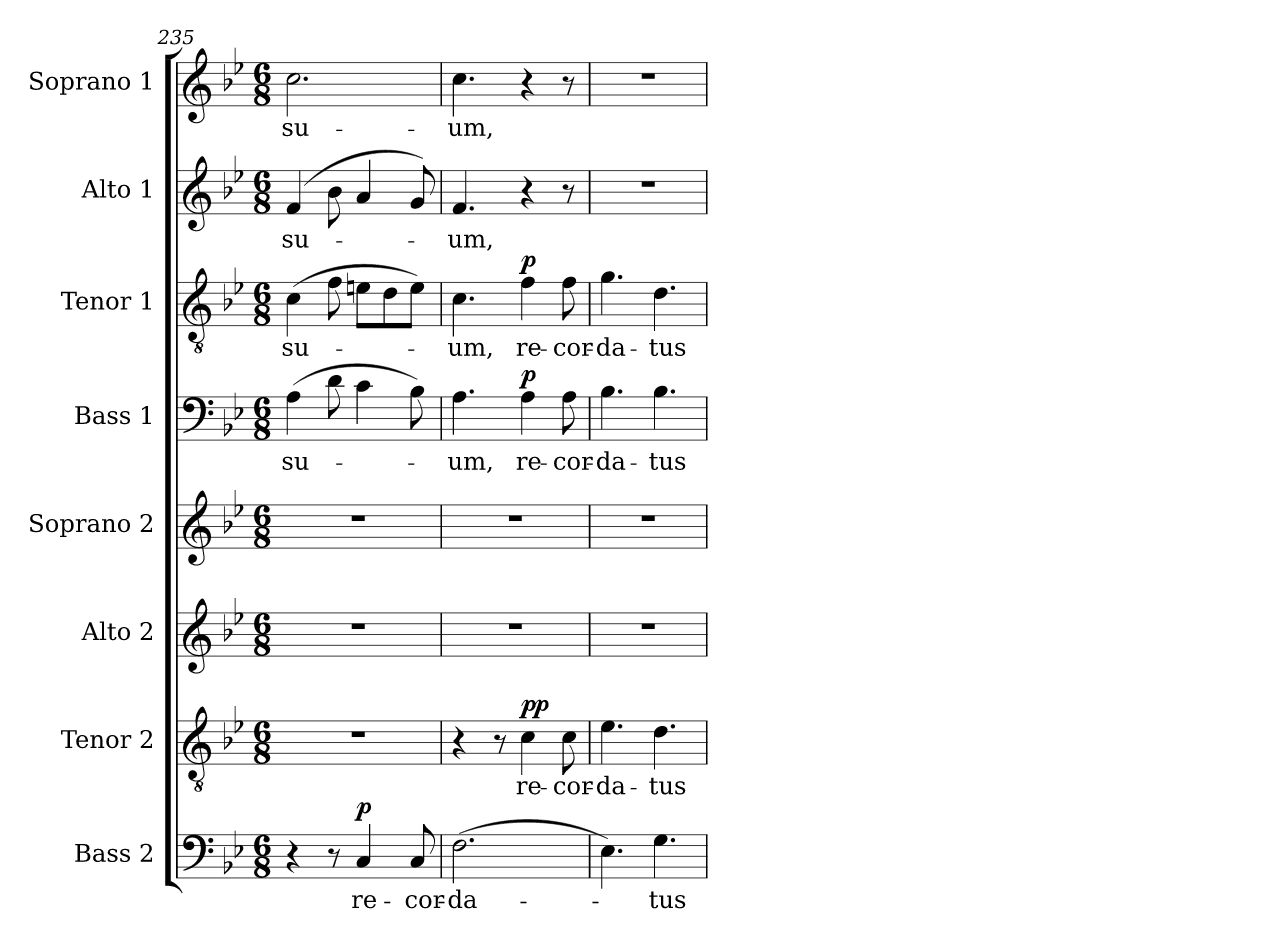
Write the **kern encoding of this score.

**kern	**text	**dynam	**kern	**text	**dynam	**kern	**kern	**kern	**text	**dynam	**kern	**text	**dynam	**kern	**text	**kern	**text
*part8	*part8	*part8	*part7	*part7	*part7	*part6	*part5	*part4	*part4	*part4	*part3	*part3	*part3	*part2	*part2	*part1	*part1
*staff8	*staff8	*staff8	*staff7	*staff7	*staff7	*staff6	*staff5	*staff4	*staff4	*staff4	*staff3	*staff3	*staff3	*staff2	*staff2	*staff1	*staff1
*I"Bass 2	*	*	*I"Tenor 2	*	*	*I"Alto 2	*I"Soprano 2	*I"Bass 1	*	*	*I"Tenor 1	*	*	*I"Alto 1	*	*I"Soprano 1	*
*I'B 2.	*	*	*I'T 2.	*	*	*I'A 2.	*I'S 2.	*I'B 1.	*	*	*I'T 1.	*	*	*I'A 1.	*	*I'S 1.	*
*clefF4	*	*	*clefGv2	*	*	*clefG2	*clefG2	*clefF4	*	*	*clefGv2	*	*	*clefG2	*	*clefG2	*
*	*	*	*ITrd7c12	*	*	*	*	*	*	*	*ITrd7c12	*	*	*	*	*	*
*k[b-e-]	*	*	*k[b-e-]	*	*	*k[b-e-]	*k[b-e-]	*k[b-e-]	*	*	*k[b-e-]	*	*	*k[b-e-]	*	*k[b-e-]	*
*B-:	*	*	*B-:	*	*	*B-:	*B-:	*B-:	*	*	*B-:	*	*	*B-:	*	*B-:	*
*M6/8	*	*	*M6/8	*	*	*M6/8	*M6/8	*M6/8	*	*	*M6/8	*	*	*M6/8	*	*M6/8	*
=235	=235	=235	=235	=235	=235	=235	=235	=235	=235	=235	=235	=235	=235	=235	=235	=235	=235
!	!	!	!LO:N:vis=1	!	!	!LO:N:vis=1	!LO:N:vis=1	!	!	!	!	!	!	!	!	!	!
!	!	!	!	!	!	!	!	!	!LO:LY:b:color=#000000	!	!	!	!	!	!	!	!
!	!	!	!	!	!	!	!	!	!	!	!	!LO:LY:b:color=#000000	!	!	!	!	!
!	!	!	!	!	!	!	!	!	!	!	!	!	!	!	!LO:LY:b:color=#000000	!	!
!	!	!	!	!	!	!	!	!	!	!	!	!	!	!	!	!	!LO:LY:b:color=#000000
4r	.	.	2.r	.	.	2.r	2.r	(4Ai\	su-	.	(4Ci\	su-	.	(4fi/	su-	2.cci\	su-
8r	.	.	.	.	.	.	.	8di\	.	.	8Fi\	.	.	8b-i\	.	.	.
!	!LO:LY:b:color=#000000	!	!	!	!	!	!	!	!	!	!	!	!	!	!	!	!
4Ci/	re-	p	.	.	.	.	.	4ci\	.	.	8Eni\L	.	.	4ai/	.	.	.
.	.	.	.	.	.	.	.	.	.	.	8Di\	.	.	.	.	.	.
!	!LO:LY:b:color=#000000	!	!	!	!	!	!	!	!	!	!	!	!	!	!	!	!
8Ci/	-cor-	.	.	.	.	.	.	8B-i\)	.	.	8Ei\J)	.	.	8gi/)	.	.	.
=236	=236	=236	=236	=236	=236	=236	=236	=236	=236	=236	=236	=236	=236	=236	=236	=236	=236
!	!LO:LY:b:color=#000000	!	!	!	!	!LO:N:vis=1	!LO:N:vis=1	!	!	!	!	!	!	!	!	!	!
!	!	!	!	!	!	!	!	!	!LO:LY:b:color=#000000	!	!	!	!	!	!	!	!
!	!	!	!	!	!	!	!	!	!	!	!	!LO:LY:b:color=#000000	!	!	!	!	!
!	!	!	!	!	!	!	!	!	!	!	!	!	!	!	!LO:LY:b:color=#000000	!	!
!	!	!	!	!	!	!	!	!	!	!	!	!	!	!	!	!	!LO:LY:b:color=#000000
(2.Fi\	-da-	.	4r	.	.	2.r	2.r	4.Ai\	-um,	.	4.Ci\	-um,	.	4.fi/	-um,	4.cci\	-um,
.	.	.	8r	.	.	.	.	.	.	.	.	.	.	.	.	.	.
!	!	!	!	!LO:LY:b:color=#000000	!	!	!	!	!	!	!	!	!	!	!	!	!
!	!	!	!	!	!	!	!	!	!LO:LY:b:color=#000000	!	!	!	!	!	!	!	!
!	!	!	!	!	!	!	!	!	!	!	!	!LO:LY:b:color=#000000	!	!	!	!	!
.	.	.	4Ci\	re-	p p	.	.	4Ai\	re-	p	4Fi\	re-	p	4r	.	4r	.
!	!	!	!	!LO:LY:b:color=#000000	!	!	!	!	!	!	!	!	!	!	!	!	!
!	!	!	!	!	!	!	!	!	!LO:LY:b:color=#000000	!	!	!	!	!	!	!	!
!	!	!	!	!	!	!	!	!	!	!	!	!LO:LY:b:color=#000000	!	!	!	!	!
.	.	.	8Ci\	-cor-	.	.	.	8Ai\	-cor-	.	8Fi\	-cor-	.	8r	.	8r	.
=237	=237	=237	=237	=237	=237	=237	=237	=237	=237	=237	=237	=237	=237	=237	=237	=237	=237
!	!	!	!	!LO:LY:b:color=#000000	!	!LO:N:vis=1	!LO:N:vis=1	!	!	!	!	!	!	!	!	!	!
!	!	!	!	!	!	!	!	!	!LO:LY:b:color=#000000	!	!	!	!	!	!	!	!
!	!	!	!	!	!	!	!	!	!	!	!	!LO:LY:b:color=#000000	!	!LO:N:vis=1	!	!LO:N:vis=1	!
4.E-i\)	.	.	4.E-i\	-da-	.	2.r	2.r	4.B-i\	-da-	.	4.Gi\	-da-	.	2.r	.	2.r	.
!	!LO:LY:b:color=#000000	!	!	!	!	!	!	!	!	!	!	!	!	!	!	!	!
!	!	!	!	!LO:LY:b:color=#000000	!	!	!	!	!	!	!	!	!	!	!	!	!
!	!	!	!	!	!	!	!	!	!LO:LY:b:color=#000000	!	!	!	!	!	!	!	!
!	!	!	!	!	!	!	!	!	!	!	!	!LO:LY:b:color=#000000	!	!	!	!	!
4.Gi\	-tus	.	4.Di\	-tus	.	.	.	4.B-i\	-tus	.	4.Di\	-tus	.	.	.	.	.
=	=	=	=	=	=	=	=	=	=	=	=	=	=	=	=	=	=
*-	*-	*-	*-	*-	*-	*-	*-	*-	*-	*-	*-	*-	*-	*-	*-	*-	*-
